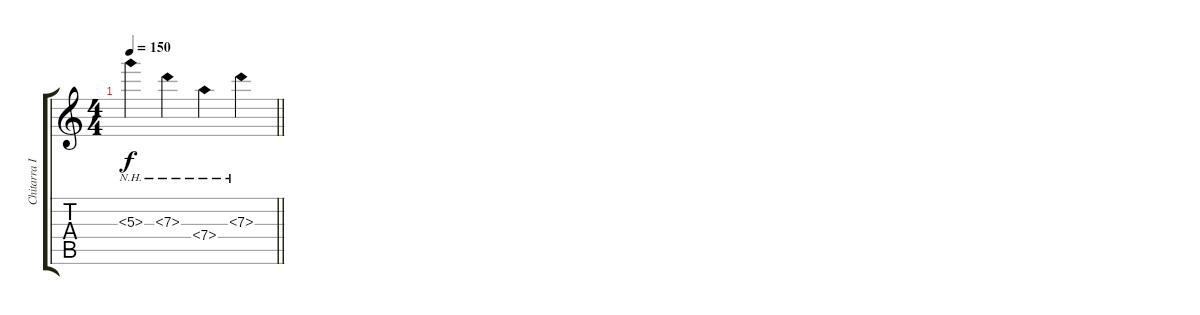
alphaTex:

\track ("Chitarra II" "Chitarra I") {instrument acousticguitarsteel}
\staff {score tabs}
\tuning (E4 B3 G3 D3 A2 E2) {hide}
\ts (4 4)
\tempo 150
\clef g2
\barLineRight lightlight
\ks c
5.3{nh}.4{dy f} 7.3{nh}.4 7.4{nh}.4 7.3{nh}.4
